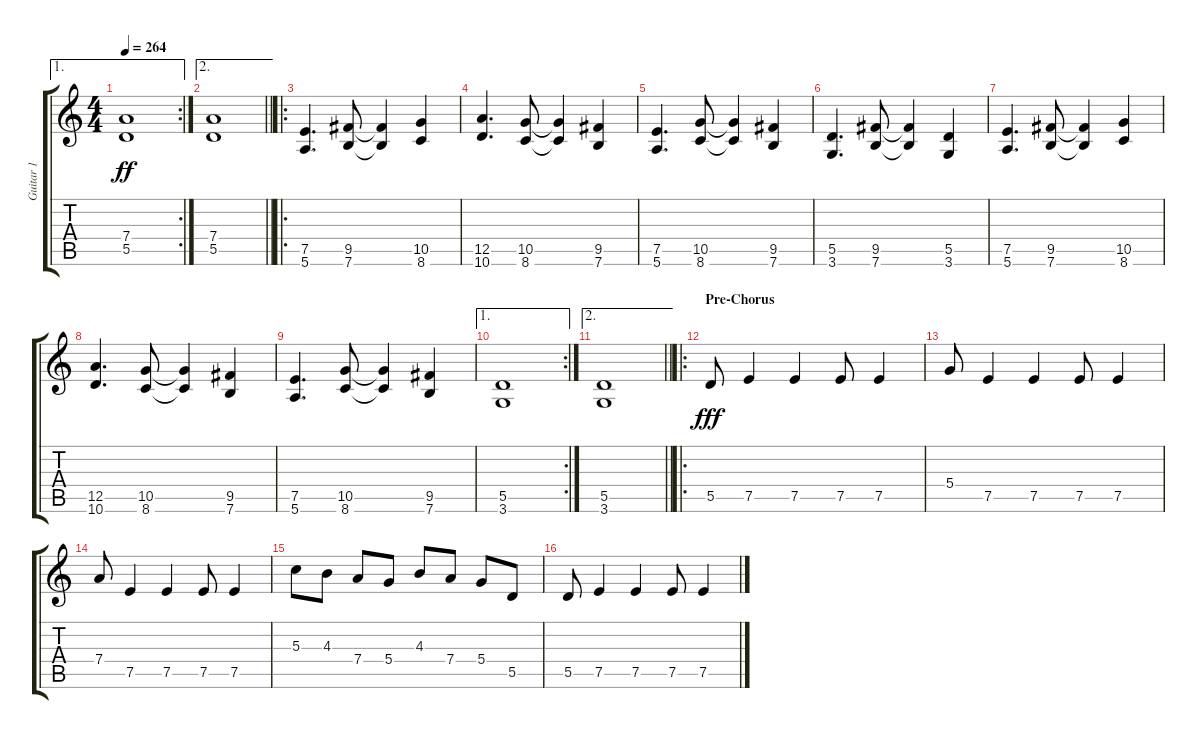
\track ("Guitar 1" "Guitar 1") {instrument distortionguitar}
\staff {score tabs}
\tuning (E4 B3 G3 D3 A2 E2) {hide}
\ae 1
\rc 2
\ts (4 4)
\tempo 264
\clef g2
\ks c
(7.4 5.5).1{dy ff} |
\ae 2
\barLineRight lightlight
(7.4 5.5).1 |
\ro
\section ("" "")
(7.5 5.6).4{d} (9.5 7.6).8 (9.5{t} 7.6{t}).4 (10.5 8.6).4 |
(12.5 10.6).4{d} (10.5 8.6).8 (10.5{t} 8.6{t}).4 (9.5 7.6).4 |
(7.5 5.6).4{d} (10.5 8.6).8 (10.5{t} 8.6{t}).4 (9.5 7.6).4 |
(5.5 3.6).4{d} (9.5 7.6).8 (9.5{t} 7.6{t}).4 (5.5 3.6).4 |
(7.5 5.6).4{d} (9.5 7.6).8 (9.5{t} 7.6{t}).4 (10.5 8.6).4 |
(12.5 10.6).4{d} (10.5 8.6).8 (10.5{t} 8.6{t}).4 (9.5 7.6).4 |
(7.5 5.6).4{d} (10.5 8.6).8 (10.5{t} 8.6{t}).4 (9.5 7.6).4 |
\ae 1
\rc 2
(5.5 3.6).1 |
\ae 2
\barLineRight lightlight
(5.5 3.6).1 |
\ro
\section ("" "Pre-Chorus")
5.5.8{dy fff} 7.5.4 7.5.4 7.5.8 7.5.4 |
5.4.8 7.5.4 7.5.4 7.5.8 7.5.4 |
7.4.8 7.5.4 7.5.4 7.5.8 7.5.4 |
5.3.8 4.3.8 7.4.8 5.4.8 4.3.8 7.4.8 5.4.8 5.5.8 |
5.5.8 7.5.4 7.5.4 7.5.8 7.5.4
